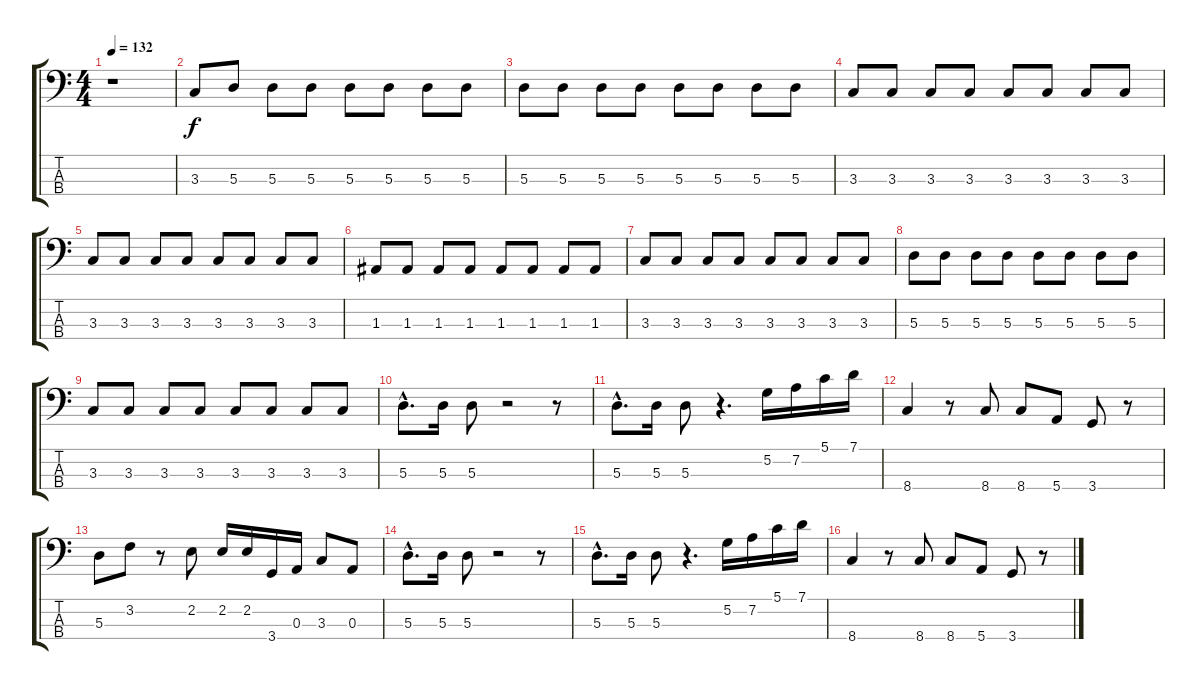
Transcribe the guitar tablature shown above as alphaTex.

\track "" {instrument electricbasspick}
\staff {score tabs}
\tuning (G2 D2 A1 E1) {hide}
\ts (4 4)
\tempo 132
\clef f4
\ks c
r.1{dy f instrument electricbasspick} |
3.3.8 5.3.8 5.3.8 5.3.8 5.3.8 5.3.8 5.3.8 5.3.8 |
5.3.8 5.3.8 5.3.8 5.3.8 5.3.8 5.3.8 5.3.8 5.3.8 |
3.3.8 3.3.8 3.3.8 3.3.8 3.3.8 3.3.8 3.3.8 3.3.8 |
3.3.8 3.3.8 3.3.8 3.3.8 3.3.8 3.3.8 3.3.8 3.3.8 |
1.3.8 1.3.8 1.3.8 1.3.8 1.3.8 1.3.8 1.3.8 1.3.8 |
3.3.8 3.3.8 3.3.8 3.3.8 3.3.8 3.3.8 3.3.8 3.3.8 |
5.3.8 5.3.8 5.3.8 5.3.8 5.3.8 5.3.8 5.3.8 5.3.8 |
3.3.8 3.3.8 3.3.8 3.3.8 3.3.8 3.3.8 3.3.8 3.3.8 |
5.3{hac}.8{d} 5.3.16 5.3.8 r.2 r.8 |
5.3{hac}.8{d} 5.3.16 5.3.8 r.4{d} 5.2.16 7.2.16 5.1.16 7.1.16 |
8.4.4 r.8 8.4.8 8.4.8 5.4.8 3.4.8 r.8 |
5.3.8 3.2.8 r.8 2.2.8 2.2.16 2.2.16 3.4.16 0.3.16 3.3.8 0.3.8 |
5.3{hac}.8{d} 5.3.16 5.3.8 r.2 r.8 |
5.3{hac}.8{d} 5.3.16 5.3.8 r.4{d} 5.2.16 7.2.16 5.1.16 7.1.16 |
8.4.4 r.8 8.4.8 8.4.8 5.4.8 3.4.8 r.8
